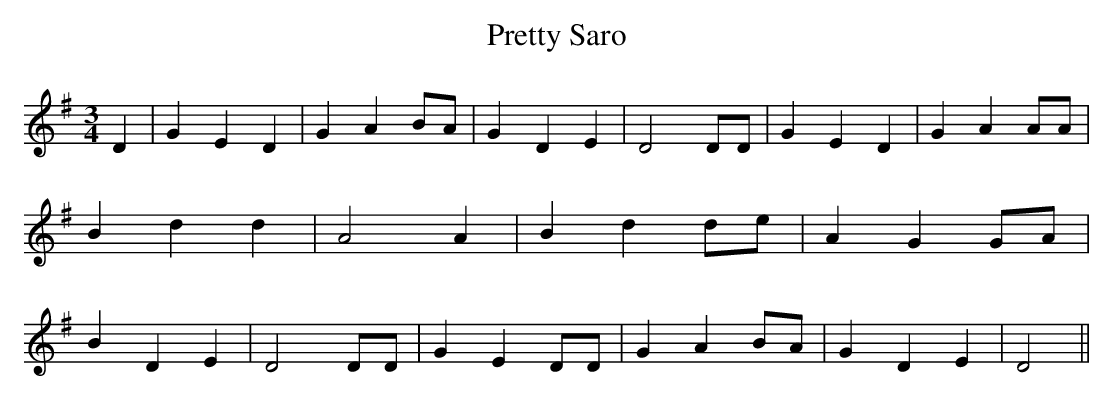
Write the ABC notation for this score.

X:1
T:Pretty Saro
M:3/4
L:1/4
K:G
 D| G E D| G A B/2A/2| G- D E| D2 D/2D/2| G E D| G A A/2A/2| B d d|\
 A2 A| B- d d/2e/2| A GG/2-A/2| B D E| D2 D/2D/2| G E D/2D/2| G AB/2-A/2|\
 G D E| D2||
